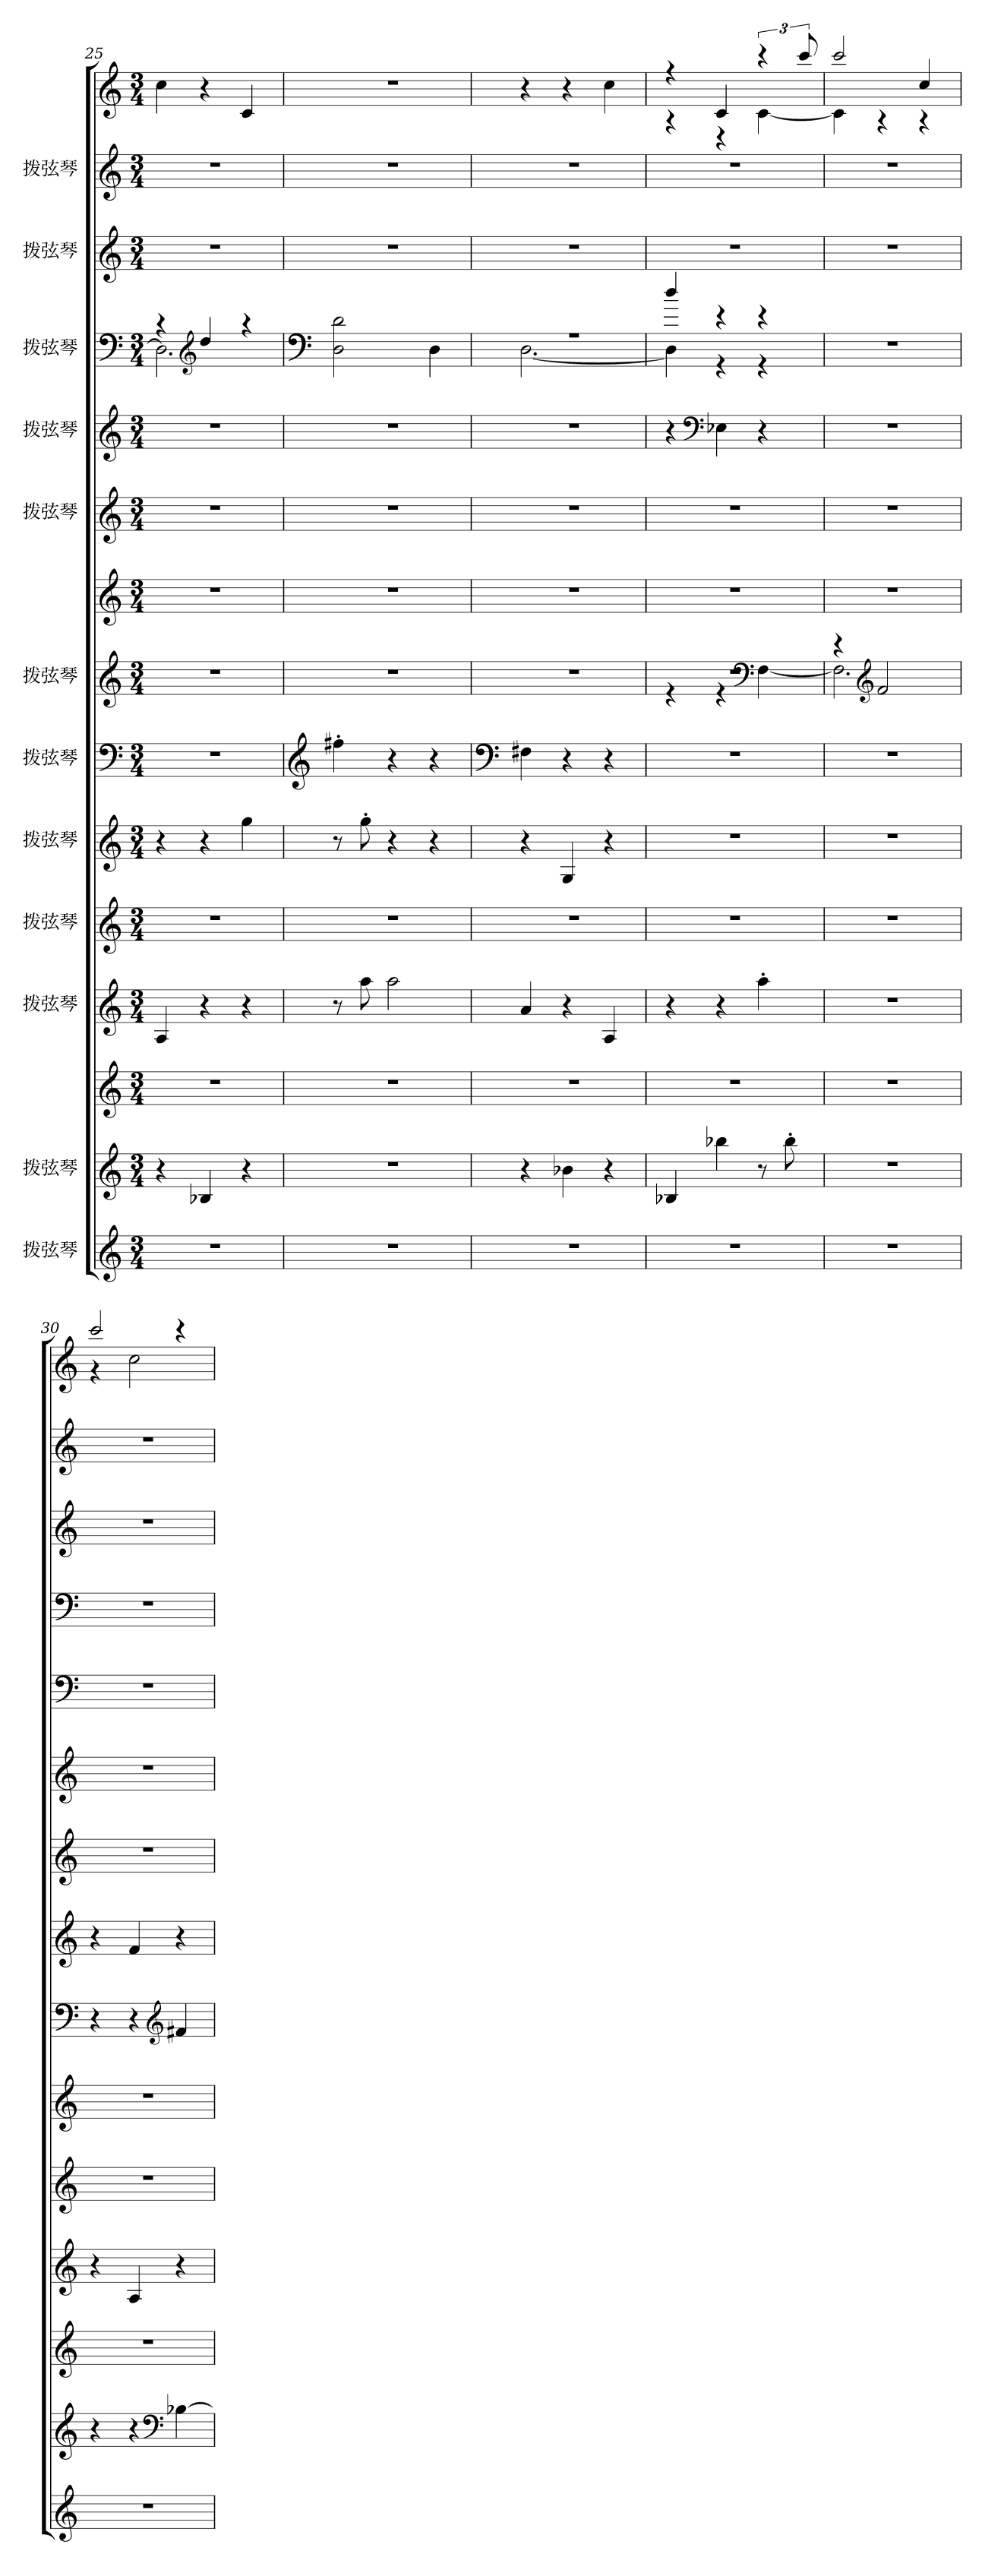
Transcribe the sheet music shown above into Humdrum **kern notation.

**kern	**kern	**kern	**kern	**kern	**kern	**kern	**kern	**kern	**kern	**kern	**kern	**kern	**kern	**kern
*part12	*part11	*part11	*part10	*part9	*part8	*part7	*part6	*part6	*part5	*part4	*part3	*part2	*part1	*part1
*staff15	*staff14	*staff13	*staff12	*staff11	*staff10	*staff9	*staff8	*staff7	*staff6	*staff5	*staff4	*staff3	*staff2	*staff1
*I"拨弦琴	*I"拨弦琴	*	*I"拨弦琴	*I"拨弦琴	*I"拨弦琴	*I"拨弦琴	*I"拨弦琴	*	*I"拨弦琴	*I"拨弦琴	*I"拨弦琴	*I"拨弦琴	*I"拨弦琴	*
*clefG2	*clefG2	*clefG2	*clefG2	*clefG2	*clefG2	*clefF4	*clefG2	*clefG2	*clefG2	*clefG2	*clefF4	*clefG2	*clefG2	*clefG2
*k[]	*k[]	*k[]	*k[]	*k[]	*k[]	*k[]	*k[]	*k[]	*k[]	*k[]	*k[]	*k[]	*k[]	*k[]
*M3/4	*M3/4	*M3/4	*M3/4	*M3/4	*M3/4	*M3/4	*M3/4	*M3/4	*M3/4	*M3/4	*M3/4	*M3/4	*M3/4	*M3/4
=25	=25	=25	=25	=25	=25	=25	=25	=25	=25	=25	=25	=25	=25	=25
*	*	*	*	*	*	*	*	*	*	*	*^	*	*	*
2.r	4r	2.r	4A/	2.r	4r	2.r	2.r	2.r	2.r	2.r	4r	2.D\]	2.r	2.r	4cc\
*	*	*	*	*	*	*	*	*	*	*	*clefG2	*	*	*	*
.	4B-X/	.	4r	.	4r	.	.	.	.	.	4dd/	.	.	.	4r
.	4r	.	4r	.	4gg\	.	.	.	.	.	4r	.	.	.	4c/
*	*	*	*	*	*	*	*	*	*	*	*v	*v	*	*	*
=26	=26	=26	=26	=26	=26	=26	=26	=26	=26	=26	=26	=26	=26	=26
*	*	*	*	*	*	*clefG2	*	*	*	*	*clefF4	*	*	*
2.r	2.r	2.r	8r	2.r	8r	4ff#X'\	2.r	2.r	2.r	2.r	2D\ 2d\	2.r	2.r	2.r
.	.	.	8aa\	.	8gg'\	.	.	.	.	.	.	.	.	.
.	.	.	2aa\	.	4r	4r	.	.	.	.	.	.	.	.
.	.	.	.	.	4r	4r	.	.	.	.	4D\	.	.	.
=27	=27	=27	=27	=27	=27	=27	=27	=27	=27	=27	=27	=27	=27	=27
*	*	*	*	*	*	*clefF4	*	*	*	*	*	*	*	*
*	*	*	*	*	*	*	*	*	*	*	*^	*	*	*
2.r	4r	2.r	4a/	2.r	4r	4F#X\	2.r	2.r	2.r	2.r	2.r	[2.D\	2.r	2.r	4r
.	4b-X\	.	4r	.	4G/	4r	.	.	.	.	.	.	.	.	4r
.	4r	.	4A/	.	4r	4r	.	.	.	.	.	.	.	.	4cc\
!!LO:PB:g=z
=28	=28	=28	=28	=28	=28	=28	=28	=28	=28	=28	=28	=28	=28	=28	=28
*	*	*	*	*	*	*	*^	*	*	*	*	*	*	*	*^
2.r	4B-X/	2.r	4r	2.r	2.r	2.r	2.r	4r	2.r	2.r	4r	4dd/	4D\]	2.r	2.r	4r	4r
*	*	*	*	*	*	*	*	*	*	*	*clefF4	*	*	*	*	*	*
.	4bb-X\	.	4r	.	.	.	.	4r	.	.	4E-X\	4r	4r	.	.	4c/	4r
*	*	*	*	*	*	*	*clefF4	*	*	*	*	*	*	*	*	*	*
.	8r	.	4aa'\	.	.	.	.	[4F\	.	.	4r	4r	4r	.	.	6r	[4c\
.	8bb-'\	.	.	.	.	.	.	.	.	.	.	.	.	.	.	.	.
.	.	.	.	.	.	.	.	.	.	.	.	.	.	.	.	12ccc/	.
*	*	*	*	*	*	*	*	*	*	*	*	*v	*v	*	*	*	*
=29	=29	=29	=29	=29	=29	=29	=29	=29	=29	=29	=29	=29	=29	=29	=29	=29
2.r	2.r	2.r	2.r	2.r	2.r	2.r	4r	2.F\]	2.r	2.r	2.r	2.r	2.r	2.r	2ccc/	4c\]
*	*	*	*	*	*	*	*clefG2	*	*	*	*	*	*	*	*	*
.	.	.	.	.	.	.	2f/	.	.	.	.	.	.	.	.	4r
.	.	.	.	.	.	.	.	.	.	.	.	.	.	.	4cc/	4r
*	*	*	*	*	*	*	*v	*v	*	*	*	*	*	*	*	*
=30	=30	=30	=30	=30	=30	=30	=30	=30	=30	=30	=30	=30	=30	=30	=30
2.r	4r	2.r	4r	2.r	2.r	4r	4r	2.r	2.r	2.r	2.r	2.r	2.r	2ccc/	4r
.	4r	.	4A/	.	.	4r	4f/	.	.	.	.	.	.	.	2cc\
*	*clefF4	*	*	*	*	*clefG2	*	*	*	*	*	*	*	*	*
.	[4B-X\	.	4r	.	.	4f#X/	4r	.	.	.	.	.	.	4r	.
*	*	*	*	*	*	*	*	*	*	*	*	*	*	*v	*v
=	=	=	=	=	=	=	=	=	=	=	=	=	=	=
*-	*-	*-	*-	*-	*-	*-	*-	*-	*-	*-	*-	*-	*-	*-
